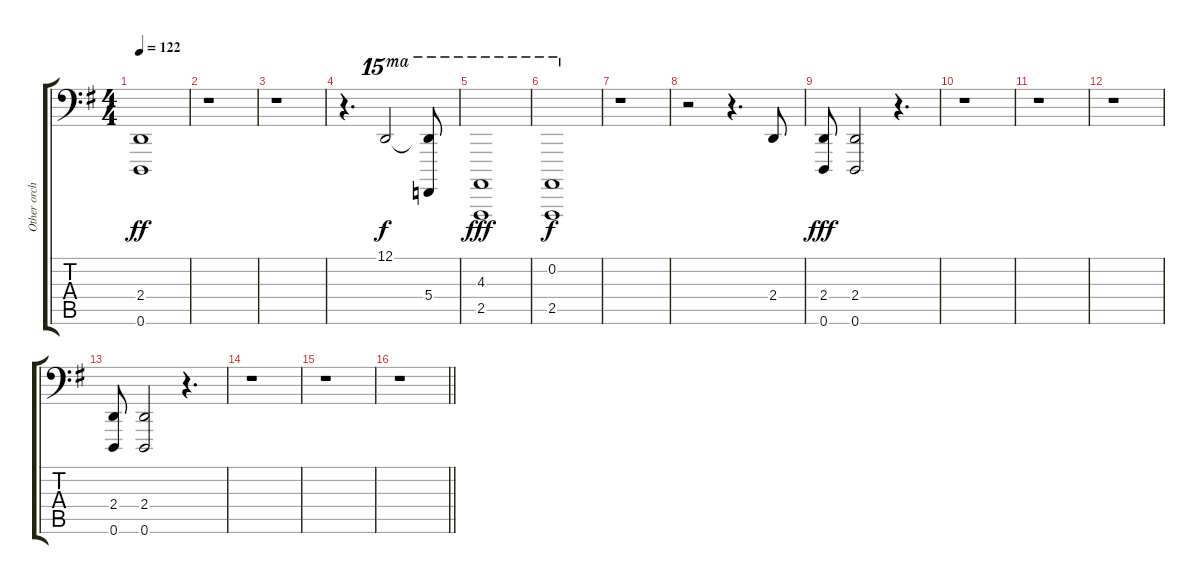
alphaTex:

\track ("Other orchestral" "Other orch") {instrument timpani}
\staff {score tabs}
\tuning (D3 A2 F2 C2 G1 D1) {hide}
\ts (4 4)
\tempo 122
\clef f4
\ks g
(2.4 0.6).1{dy ff} |
r.1 |
r.1 |
r.4{d} 12.1.2{ot 15ma dy f instrument reversecymbal} (12.1{t} 5.4).8{ot 15ma instrument timpani} |
(4.3 2.5).1{ot 15ma dy fff} |
(0.2 2.5).1{ot 15ma dy f} |
r.1 |
r.2 r.4{d} 2.4.8 |
(2.4 0.6).8{dy fff} (2.4 0.6).2 r.4{d} |
r.1 |
r.1 |
r.1 |
(2.4 0.6).8 (2.4 0.6).2 r.4{d} |
r.1 |
r.1 |
\barLineRight lightlight
r.1
